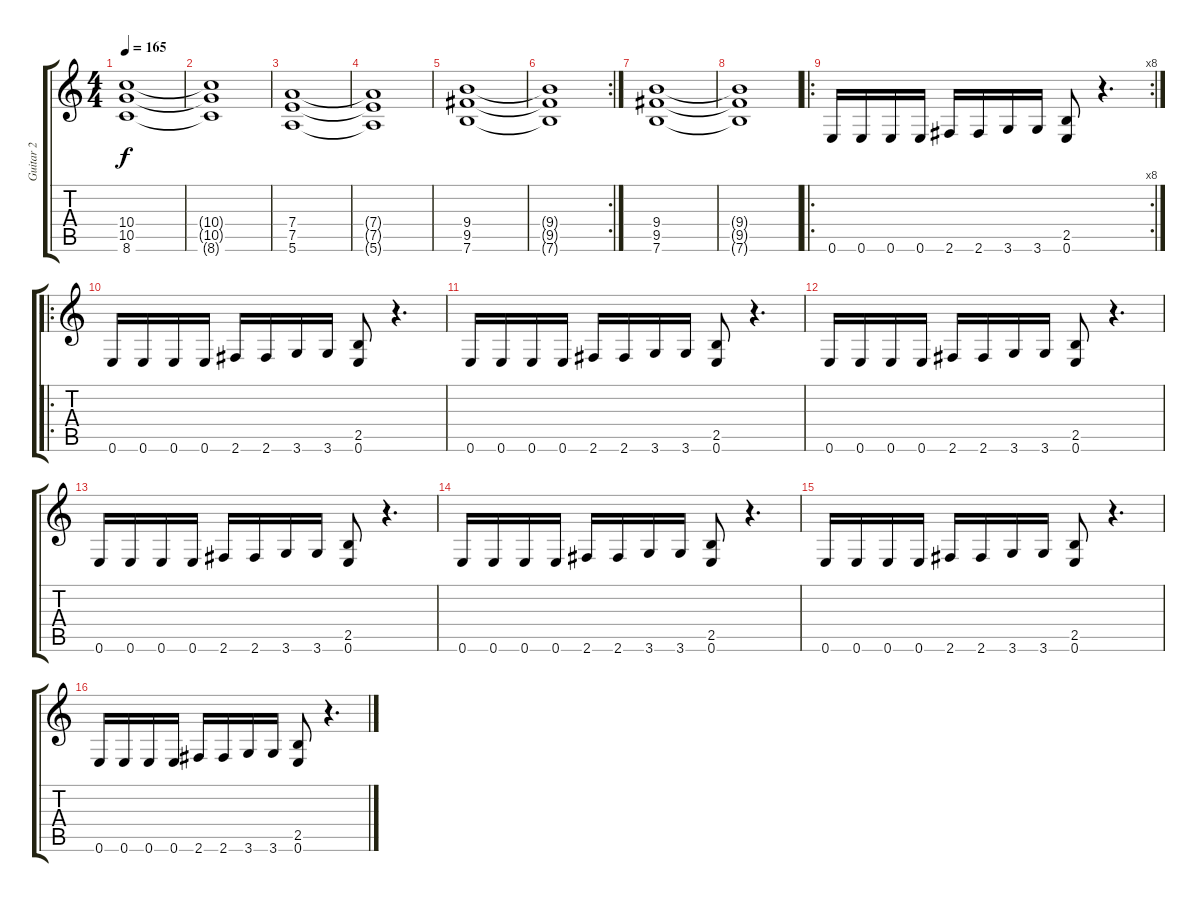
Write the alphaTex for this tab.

\track ("Guitar 2" "Guitar 2") {instrument overdrivenguitar}
\staff {score tabs}
\tuning (E4 B3 G3 D3 A2 E2) {hide}
\ts (4 4)
\tempo 165
\clef g2
\ks c
(10.4 10.5 8.6).1{dy f} |
(10.4{t} 10.5{t} 8.6{t}).1 |
(7.4 7.5 5.6).1 |
(7.4{t} 7.5{t} 5.6{t}).1 |
(9.4 9.5 7.6).1 |
\rc 2
(9.4{t} 9.5{t} 7.6{t}).1 |
(9.4 9.5 7.6).1 |
(9.4{t} 9.5{t} 7.6{t}).1 |
\ro
\rc 8
0.6.16 0.6.16 0.6.16 0.6.16 2.6.16 2.6.16 3.6.16 3.6.16 (2.5 0.6).8 r.4{d} |
\ro
0.6.16 0.6.16 0.6.16 0.6.16 2.6.16 2.6.16 3.6.16 3.6.16 (2.5 0.6).8 r.4{d} |
0.6.16 0.6.16 0.6.16 0.6.16 2.6.16 2.6.16 3.6.16 3.6.16 (2.5 0.6).8 r.4{d} |
0.6.16 0.6.16 0.6.16 0.6.16 2.6.16 2.6.16 3.6.16 3.6.16 (2.5 0.6).8 r.4{d} |
0.6.16 0.6.16 0.6.16 0.6.16 2.6.16 2.6.16 3.6.16 3.6.16 (2.5 0.6).8 r.4{d} |
0.6.16 0.6.16 0.6.16 0.6.16 2.6.16 2.6.16 3.6.16 3.6.16 (2.5 0.6).8 r.4{d} |
0.6.16 0.6.16 0.6.16 0.6.16 2.6.16 2.6.16 3.6.16 3.6.16 (2.5 0.6).8 r.4{d} |
0.6.16 0.6.16 0.6.16 0.6.16 2.6.16 2.6.16 3.6.16 3.6.16 (2.5 0.6).8 r.4{d}
